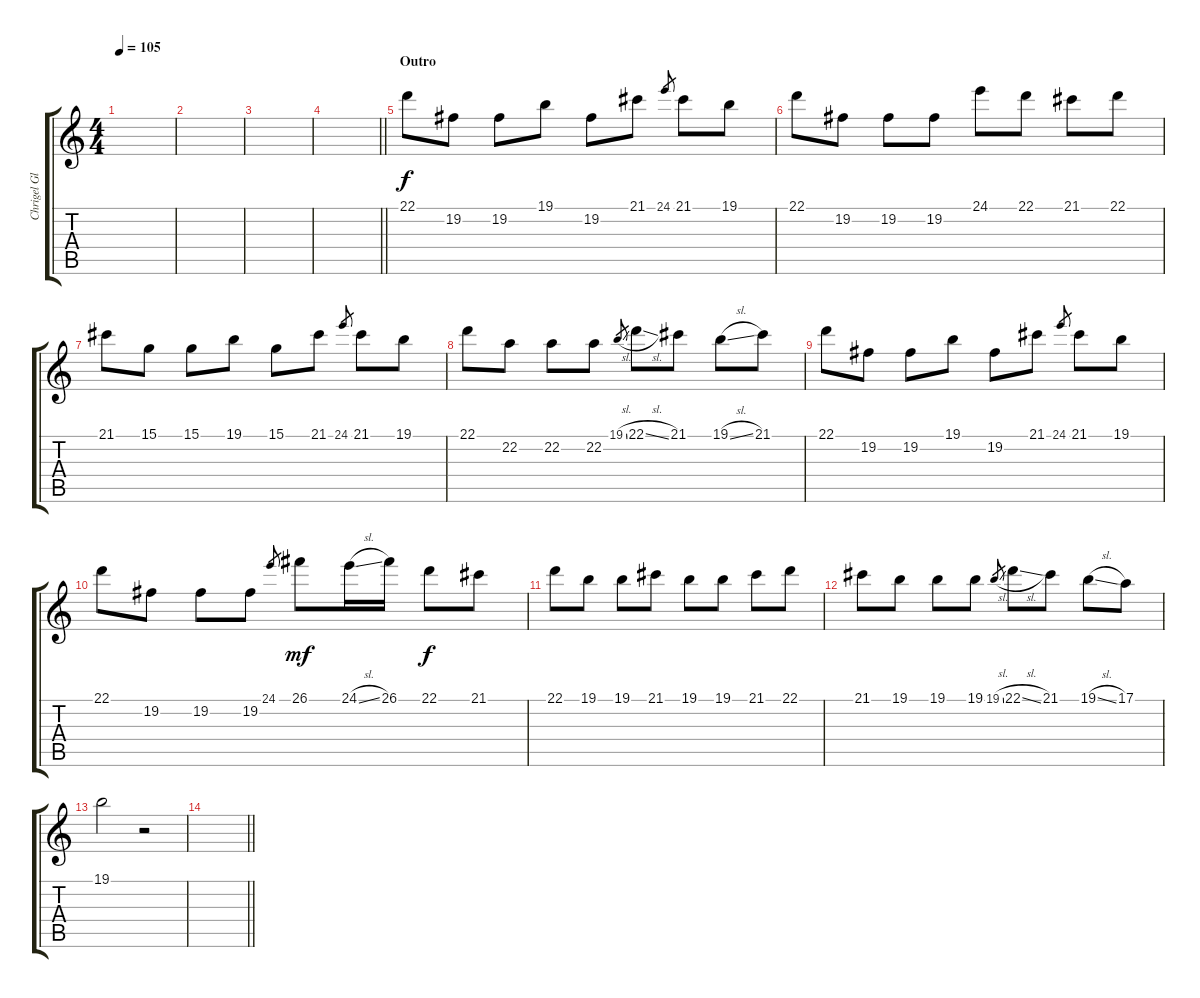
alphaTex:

\track ("Chrigel Glanzmann and Anna Murphy" "Chrigel Gl") {instrument flute}
\staff {score tabs}
\tuning (E4 B3 G3 D3 A2 E2) {hide}
\ts (4 4)
\tempo 105
\clef g2
\ks c
|
|
|
\barLineRight lightlight
|
\section ("" "Outro")
22.1.8{volume 12 instrument flute} 19.2.8 19.2.8 19.1.8 19.2.8 21.1.8 24.1.8{gr} 21.1.8 19.1.8 |
22.1.8 19.2.8 19.2.8 19.2.8 24.1.8 22.1.8 21.1.8 22.1.8 |
21.1.8 15.1.8 15.1.8 19.1.8 15.1.8 21.1.8 24.1.8{gr} 21.1.8 19.1.8 |
22.1.8 22.2.8 22.2.8 22.2.8 19.1{sl}.8{gr} 22.1{sl}.8 21.1.8 19.1{sl}.8 21.1.8 |
22.1.8 19.2.8 19.2.8 19.1.8 19.2.8 21.1.8 24.1.8{gr} 21.1.8 19.1.8 |
22.1.8 19.2.8 19.2.8 19.2.8 24.1.8{gr} 26.1.8{dy mf} 24.1{sl}.16 26.1.16 22.1.8{dy f} 21.1.8 |
22.1.8 19.1.8 19.1.8 21.1.8 19.1.8 19.1.8 21.1.8 22.1.8 |
21.1.8 19.1.8 19.1.8 19.1.8 19.1{sl}.8{gr} 22.1{sl}.8 21.1.8 19.1{sl}.8 17.1.8 |
19.1.2 r.2 |
\barLineRight lightlight
